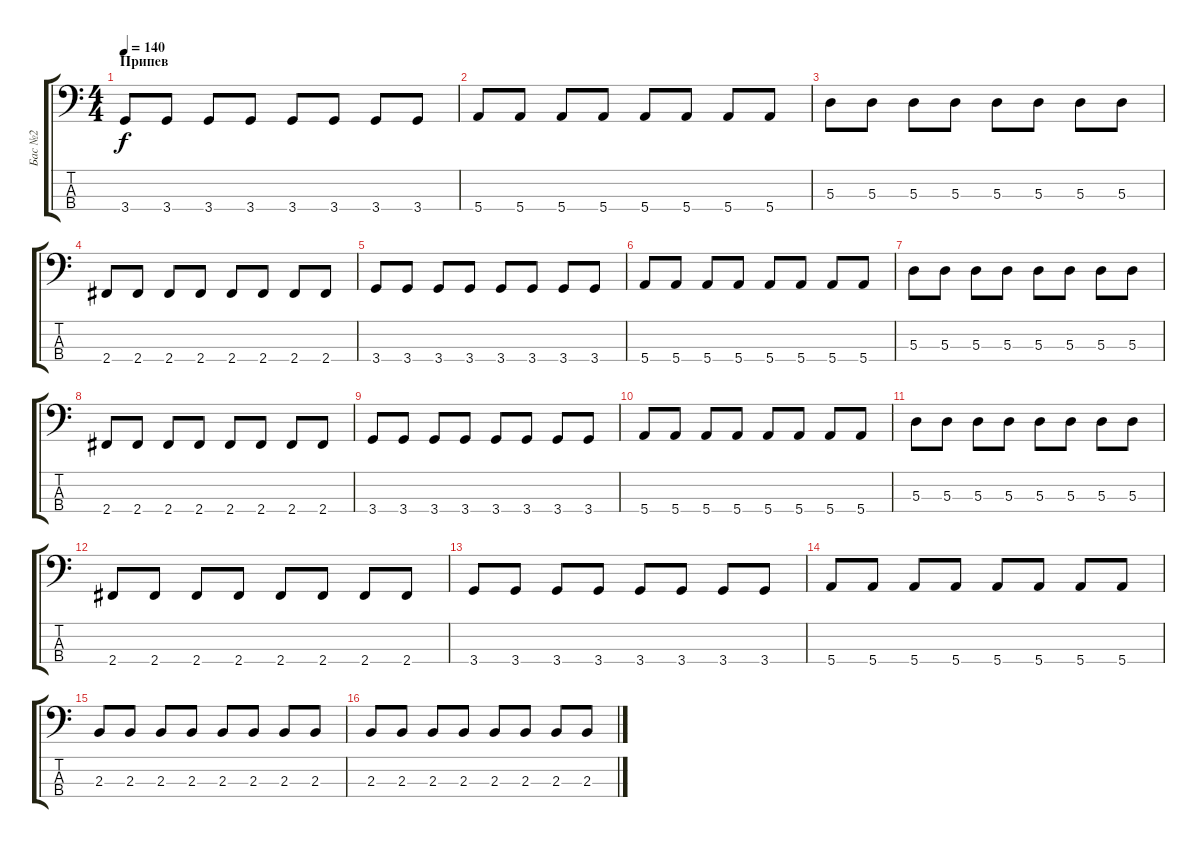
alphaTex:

\track ("Бас №2" "Бас №2") {instrument electricbassfinger}
\staff {score tabs}
\tuning (G2 D2 A1 E1) {hide}
\ts (4 4)
\section ("" "Припев")
\tempo 140
\clef f4
\ks c
3.4.8{dy f} 3.4.8 3.4.8 3.4.8 3.4.8 3.4.8 3.4.8 3.4.8 |
5.4.8 5.4.8 5.4.8 5.4.8 5.4.8 5.4.8 5.4.8 5.4.8 |
5.3.8 5.3.8 5.3.8 5.3.8 5.3.8 5.3.8 5.3.8 5.3.8 |
2.4.8 2.4.8 2.4.8 2.4.8 2.4.8 2.4.8 2.4.8 2.4.8 |
3.4.8 3.4.8 3.4.8 3.4.8 3.4.8 3.4.8 3.4.8 3.4.8 |
5.4.8 5.4.8 5.4.8 5.4.8 5.4.8 5.4.8 5.4.8 5.4.8 |
5.3.8 5.3.8 5.3.8 5.3.8 5.3.8 5.3.8 5.3.8 5.3.8 |
2.4.8 2.4.8 2.4.8 2.4.8 2.4.8 2.4.8 2.4.8 2.4.8 |
3.4.8 3.4.8 3.4.8 3.4.8 3.4.8 3.4.8 3.4.8 3.4.8 |
5.4.8 5.4.8 5.4.8 5.4.8 5.4.8 5.4.8 5.4.8 5.4.8 |
5.3.8 5.3.8 5.3.8 5.3.8 5.3.8 5.3.8 5.3.8 5.3.8 |
2.4.8 2.4.8 2.4.8 2.4.8 2.4.8 2.4.8 2.4.8 2.4.8 |
3.4.8 3.4.8 3.4.8 3.4.8 3.4.8 3.4.8 3.4.8 3.4.8 |
5.4.8 5.4.8 5.4.8 5.4.8 5.4.8 5.4.8 5.4.8 5.4.8 |
2.3.8 2.3.8 2.3.8 2.3.8 2.3.8 2.3.8 2.3.8 2.3.8 |
2.3.8 2.3.8 2.3.8 2.3.8 2.3.8 2.3.8 2.3.8 2.3.8
